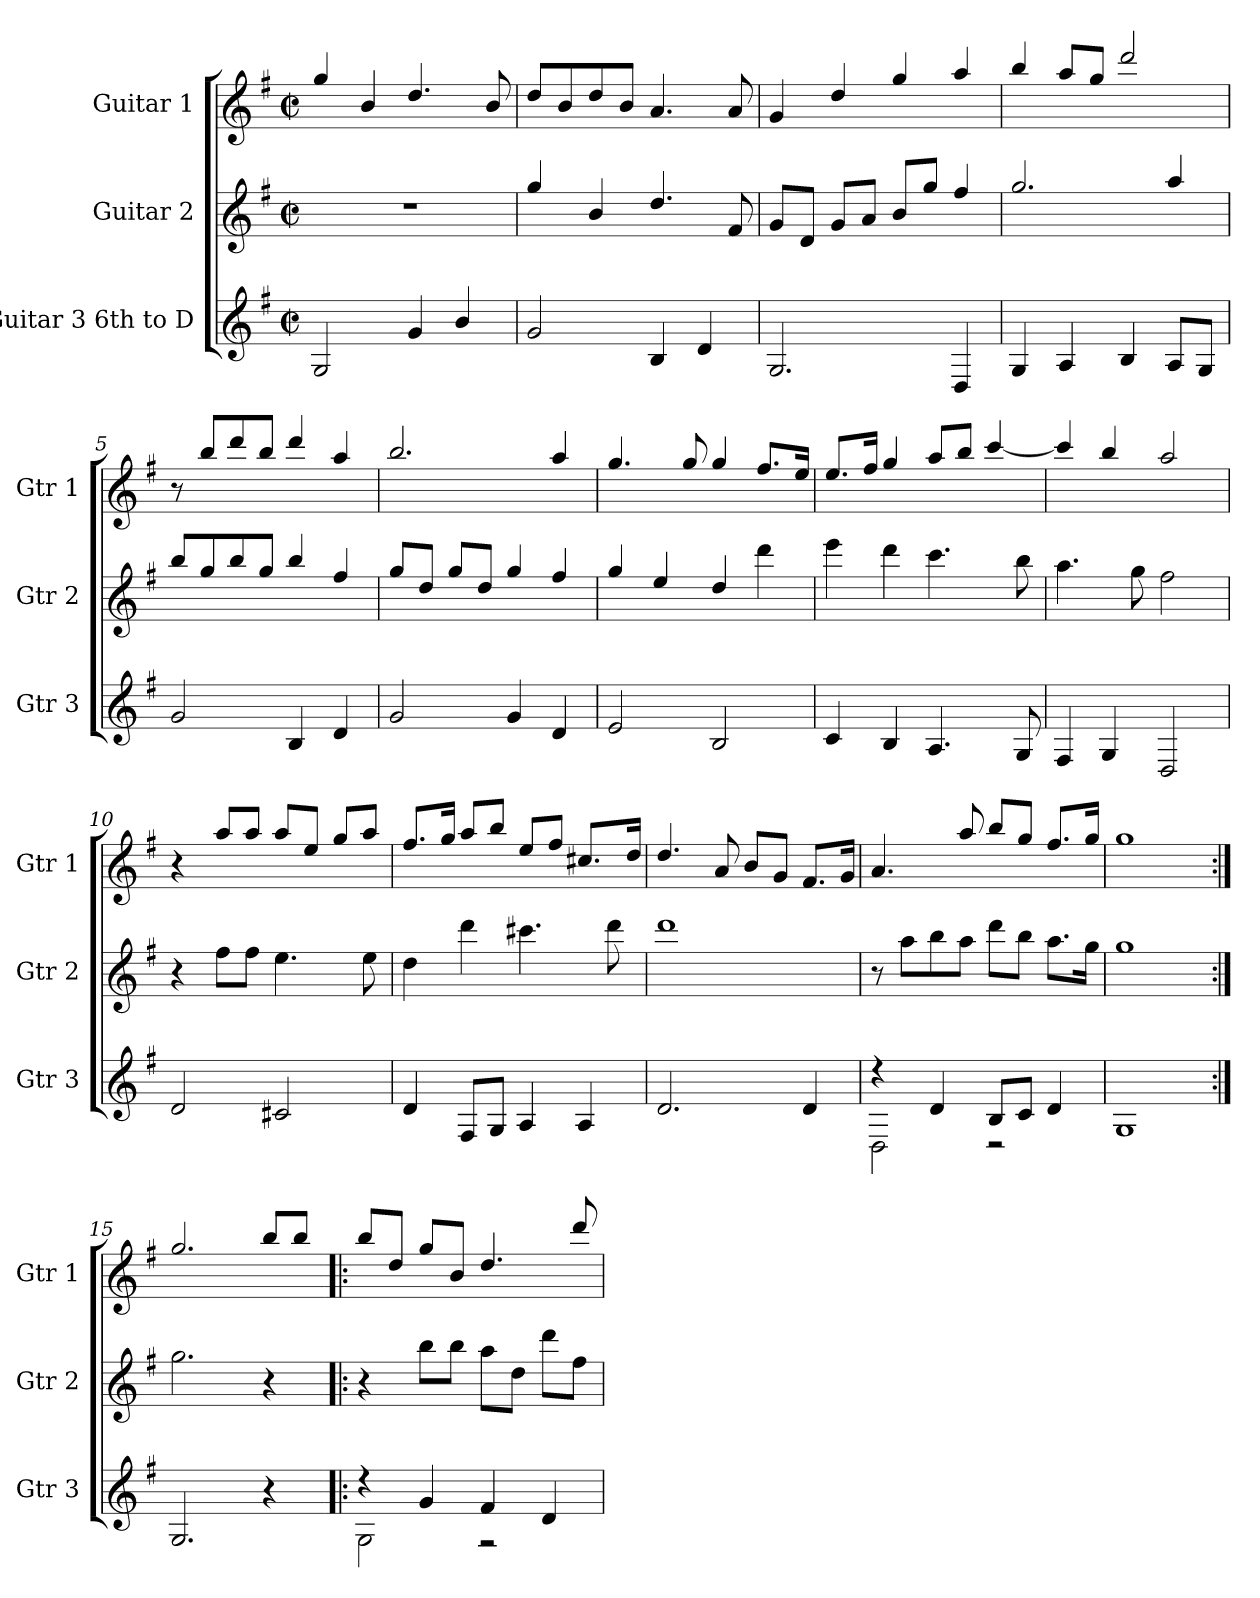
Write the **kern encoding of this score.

**kern	**kern	**kern
*part3	*part2	*part1
*staff3	*staff2	*staff1
*I"Guitar 3 6th to D	*I"Guitar 2	*I"Guitar 1
*I'Gtr 3	*I'Gtr 2	*I'Gtr 1
!!LO:PB:g=z
*clefG2	*clefG2	*clefG2
*ITrd7c12	*ITrd7c12	*ITrd7c12
*k[f#]	*k[f#]	*k[f#]
*G:	*G:	*G:
*M2/2	*M2/2	*M2/2
*met(c|)	*met(c|)	*met(c|)
*MM84	*MM84	*MM84
=1	=1	=1
2GGi/	1r	4gi/
.	.	4Bi/
4Gi/	.	4.di/
4Bi/	.	.
.	.	8Bi/
=2	=2	=2
2Gi/	4gi/	8di/L
.	.	8Bi/
.	4Bi/	8di/
.	.	8Bi/J
4BBi/	4.di/	4.Ai/
4Di/	.	.
.	8F#i/	8Ai/
=3	=3	=3
2.GGi/	8Gi/L	4Gi/
.	8Di/J	.
.	8Gi/L	4di/
.	8Ai/J	.
.	8Bi/L	4gi/
.	8gi/J	.
4DDi/	4f#i/	4ai/
=4	=4	=4
4GGi/	2.gi/	4bi/
4AAi/	.	8ai/L
.	.	8gi/J
4BBi/	.	2ddi/
8AAi/L	4ai/	.
8GGi/J	.	.
=5	=5	=5
2Gi/	8bi/L	8r
.	8gi/	8bi/L
.	8bi/	8ddi/
.	8gi/J	8bi/J
4BBi/	4bi/	4ddi/
4Di/	4f#i/	4ai/
=6	=6	=6
2Gi/	8gi/L	2.bi/
.	8di/J	.
.	8gi/L	.
.	8di/J	.
4Gi/	4gi/	.
4Di/	4f#i/	4ai/
!!LO:LB:g=z
=7	=7	=7
2Ei/	4gi/	4.gi/
.	4ei/	.
.	.	8gi/
2BBi/	4di/	4gi/
.	4ddi\	8.f#i/L
.	.	16ei/Jk
=8	=8	=8
4Ci/	4eei\	8.ei/L
.	.	16f#i/Jk
4BBi/	4ddi\	4gi/
4.AAi/	4.cci\	8ai/L
.	.	8bi/J
.	.	[>4cci/
8GGi/	8bi\	.
=9	=9	=9
4FF#i/	4.ai\	4cci/]
4GGi/	.	4bi/
.	8gi\	.
2DDi/	2f#i\	2ai/
=10	=10	=10
2Di/	4r	4r
.	8f#i\L	8ai/L
.	8f#i\J	8ai/J
2C#Xi/	4.ei\	8ai/L
.	.	8ei/J
.	.	8gi/L
.	8ei\	8ai/J
=11	=11	=11
4Di/	4di\	8.f#i/L
.	.	16gi/Jk
8FF#i/L	4ddi\	8ai/L
8GGi/J	.	8bi/J
4AAi/	4.cc#Xi\	8ei/L
.	.	8f#i/J
4AAi/	.	8.c#Xi/L
.	8ddi\	.
.	.	16di/Jk
=12	=12	=12
2.Di/	1ddi	4.di/
.	.	8Ai/
.	.	8Bi/L
.	.	8Gi/J
4Di/	.	8.F#i/L
.	.	16Gi/Jk
!!LO:LB:g=z
=13	=13	=13
*^	*	*
4r	2DDi\	8r	4.Ai/
.	.	8ai\L	.
4Di/	.	8bi\	.
.	.	8ai\J	8ai/
8BBi/L	2r	8ddi\L	8bi/L
8Ci/J	.	8bi\J	8gi/J
4Di/	.	8.ai\L	8.f#i/L
.	.	16gi\Jk	16gi/Jk
*v	*v	*	*
=14	=14	=14
1GGi	1gi	1gi
=15:|!	=15:|!	=15:|!
2.GGi/	2.gi\	2.gi/
4r	4r	8bi/L
.	.	8bi/J
=16!|:	=16!|:	=16!|:
*^	*	*
4r	2GGi\	4r	8bi/L
.	.	.	8di/J
4Gi/	.	8bi\L	8gi/L
.	.	8bi\J	8Bi/J
4F#i/	2r	8ai\L	4.di/
.	.	8di\J	.
4Di/	.	8ddi\L	.
.	.	8f#i\J	8ddi/
*v	*v	*	*
=	=	=
*-	*-	*-
